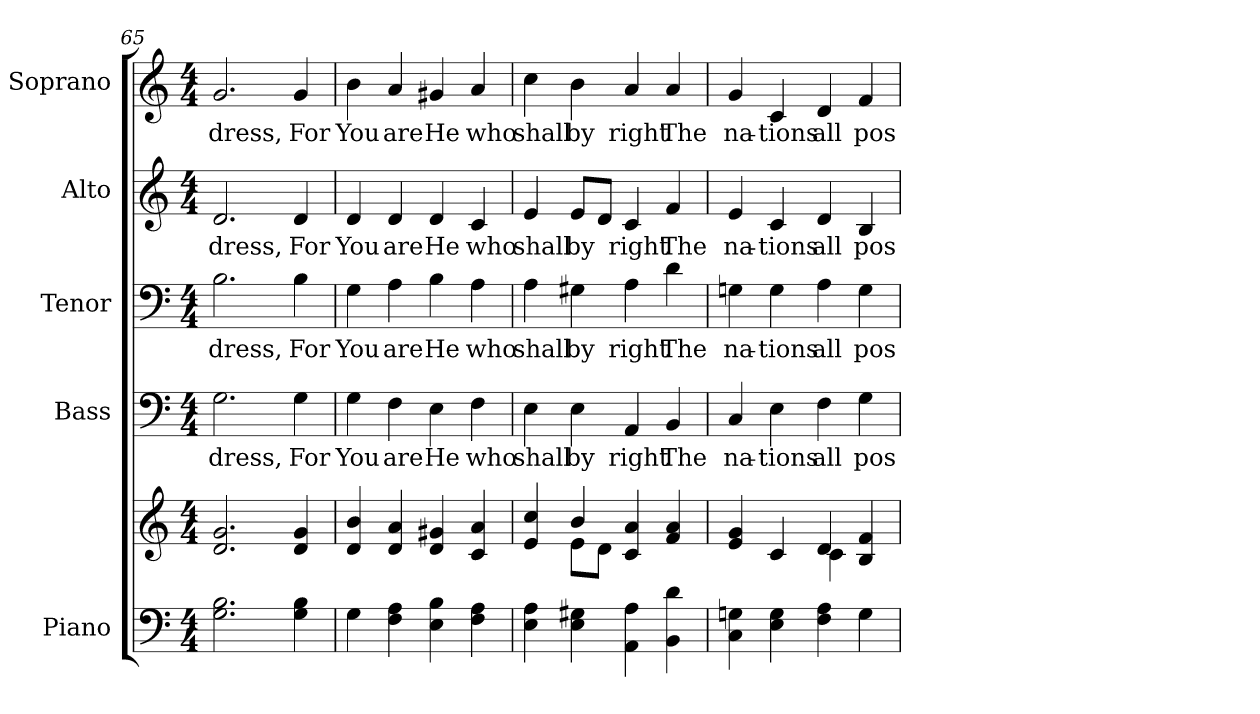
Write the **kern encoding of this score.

**kern	**kern	**kern	**text	**kern	**text	**kern	**text	**kern	**text
*part5	*part5	*part4	*part4	*part3	*part3	*part2	*part2	*part1	*part1
*staff6	*staff5	*staff4	*staff4	*staff3	*staff3	*staff2	*staff2	*staff1	*staff1
*I"Piano	*	*I"Bass	*	*I"Tenor	*	*I"Alto	*	*I"Soprano	*
*I'Pno.	*	*I'B.	*	*I'T.	*	*I'A.	*	*I'S.	*
*clefF4	*clefG2	*clefF4	*	*clefF4	*	*clefG2	*	*clefG2	*
*k[]	*k[]	*k[]	*	*k[]	*	*k[]	*	*k[]	*
*C:	*C:	*C:	*	*C:	*	*C:	*	*C:	*
*M4/4	*M4/4	*M4/4	*	*M4/4	*	*M4/4	*	*M4/4	*
=65	=65	=65	=65	=65	=65	=65	=65	=65	=65
!	!	!	!LO:LY:b:color=#000000	!	!	!	!	!	!
!	!	!	!	!	!LO:LY:b:color=#000000	!	!	!	!
!	!	!	!	!	!	!	!LO:LY:b:color=#000000	!	!
!	!	!	!	!	!	!	!	!	!LO:LY:b:color=#000000
2.Gi\ 2.Bi	2.di/ 2.gi	2.Gi\	dress,	2.Bi\	dress,	2.di/	dress,	2.gi/	dress,
!	!	!	!LO:LY:b:color=#000000	!	!	!	!	!	!
!	!	!	!	!	!LO:LY:b:color=#000000	!	!	!	!
!	!	!	!	!	!	!	!LO:LY:b:color=#000000	!	!
!	!	!	!	!	!	!	!	!	!LO:LY:b:color=#000000
4Gi\ 4Bi	4di/ 4gi	4Gi\	For	4Bi\	For	4di/	For	4gi/	For
=66	=66	=66	=66	=66	=66	=66	=66	=66	=66
!	!	!	!LO:LY:b:color=#000000	!	!	!	!	!	!
!	!	!	!	!	!LO:LY:b:color=#000000	!	!	!	!
!	!	!	!	!	!	!	!LO:LY:b:color=#000000	!	!
!	!	!	!	!	!	!	!	!	!LO:LY:b:color=#000000
4Gi\	4di/ 4bi	4Gi\	You	4Gi\	You	4di/	You	4bi\	You
!	!	!	!LO:LY:b:color=#000000	!	!	!	!	!	!
!	!	!	!	!	!LO:LY:b:color=#000000	!	!	!	!
!	!	!	!	!	!	!	!LO:LY:b:color=#000000	!	!
!	!	!	!	!	!	!	!	!	!LO:LY:b:color=#000000
4Fi\ 4Ai	4di/ 4ai	4Fi\	are	4Ai\	are	4di/	are	4ai/	are
!	!	!	!LO:LY:b:color=#000000	!	!	!	!	!	!
!	!	!	!	!	!LO:LY:b:color=#000000	!	!	!	!
!	!	!	!	!	!	!	!LO:LY:b:color=#000000	!	!
!	!	!	!	!	!	!	!	!	!LO:LY:b:color=#000000
4Ei\ 4Bi	4di/ 4g#Xi	4Ei\	He	4Bi\	He	4di/	He	4g#Xi/	He
!	!	!	!LO:LY:b:color=#000000	!	!	!	!	!	!
!	!	!	!	!	!LO:LY:b:color=#000000	!	!	!	!
!	!	!	!	!	!	!	!LO:LY:b:color=#000000	!	!
!	!	!	!	!	!	!	!	!	!LO:LY:b:color=#000000
4Fi\ 4Ai	4ci/ 4ai	4Fi\	who	4Ai\	who	4ci/	who	4ai/	who
!!LO:PB:g=z
=67	=67	=67	=67	=67	=67	=67	=67	=67	=67
*	*^	*	*	*	*	*	*	*	*
!	!	!	!	!LO:LY:b:color=#000000	!	!	!	!	!	!
!	!	!	!	!	!	!LO:LY:b:color=#000000	!	!	!	!
!	!	!	!	!	!	!	!	!LO:LY:b:color=#000000	!	!
!	!	!	!	!	!	!	!	!	!	!LO:LY:b:color=#000000
4Ei\ 4Ai	4ei/ 4cci	4ryy	4Ei\	shall	4Ai\	shall	4ei/	shall	4cci\	shall
!	!	!	!	!LO:LY:b:color=#000000	!	!	!	!	!	!
!	!	!	!	!	!	!LO:LY:b:color=#000000	!	!	!	!
!	!	!	!	!	!	!	!	!LO:LY:b:color=#000000	!	!
!	!	!	!	!	!	!	!	!	!	!LO:LY:b:color=#000000
4Ei\ 4G#Xi	4bi/	8ei\L	4Ei\	by	4G#Xi\	by	8ei/L	by	4bi\	by
.	.	8di\J	.	.	.	.	8di/J	.	.	.
!	!	!	!	!LO:LY:b:color=#000000	!	!	!	!	!	!
!	!	!	!	!	!	!LO:LY:b:color=#000000	!	!	!	!
!	!	!	!	!	!	!	!	!LO:LY:b:color=#000000	!	!
!	!	!	!	!	!	!	!	!	!	!LO:LY:b:color=#000000
4AAi\ 4Ai	4ci/ 4ai	2ryy	4AAi/	right	4Ai\	right	4ci/	right	4ai/	right
!	!	!	!	!LO:LY:b:color=#000000	!	!	!	!	!	!
!	!	!	!	!	!	!LO:LY:b:color=#000000	!	!	!	!
!	!	!	!	!	!	!	!	!LO:LY:b:color=#000000	!	!
!	!	!	!	!	!	!	!	!	!	!LO:LY:b:color=#000000
4BBi\ 4di	4fi/ 4ai	.	4BBi/	The	4di\	The	4fi/	The	4ai/	The
=68	=68	=68	=68	=68	=68	=68	=68	=68	=68	=68
!	!	!	!	!LO:LY:b:color=#000000	!	!	!	!	!	!
!	!	!	!	!	!	!LO:LY:b:color=#000000	!	!	!	!
!	!	!	!	!	!	!	!	!LO:LY:b:color=#000000	!	!
!	!	!	!	!	!	!	!	!	!	!LO:LY:b:color=#000000
4Ci\ 4Gni	4ei/ 4gi	2ryy	4Ci/	na-	4Gni\	na-	4ei/	na-	4gi/	na-
!	!	!	!	!LO:LY:b:color=#000000	!	!	!	!	!	!
!	!	!	!	!	!	!LO:LY:b:color=#000000	!	!	!	!
!	!	!	!	!	!	!	!	!LO:LY:b:color=#000000	!	!
!	!	!	!	!	!	!	!	!	!	!LO:LY:b:color=#000000
4Ei\ 4Gi	4ci/	.	4Ei\	-tions	4Gi\	-tions	4ci/	-tions	4ci/	-tions
!	!	!	!	!LO:LY:b:color=#000000	!	!	!	!	!	!
!	!	!	!	!	!	!LO:LY:b:color=#000000	!	!	!	!
!	!	!	!	!	!	!	!	!LO:LY:b:color=#000000	!	!
!	!	!	!	!	!	!	!	!	!	!LO:LY:b:color=#000000
4Fi\ 4Ai	4di/	4ci\	4Fi\	all	4Ai\	all	4di/	all	4di/	all
!	!	!	!	!LO:LY:b:color=#000000	!	!	!	!	!	!
!	!	!	!	!	!	!LO:LY:b:color=#000000	!	!	!	!
!	!	!	!	!	!	!	!	!LO:LY:b:color=#000000	!	!
!	!	!	!	!	!	!	!	!	!	!LO:LY:b:color=#000000
4Gi\	4Bi/ 4fi	4ryy	4Gi\	pos-	4Gi\	pos-	4Bi/	pos-	4fi/	pos-
*	*v	*v	*	*	*	*	*	*	*	*
=	=	=	=	=	=	=	=	=	=
*-	*-	*-	*-	*-	*-	*-	*-	*-	*-
